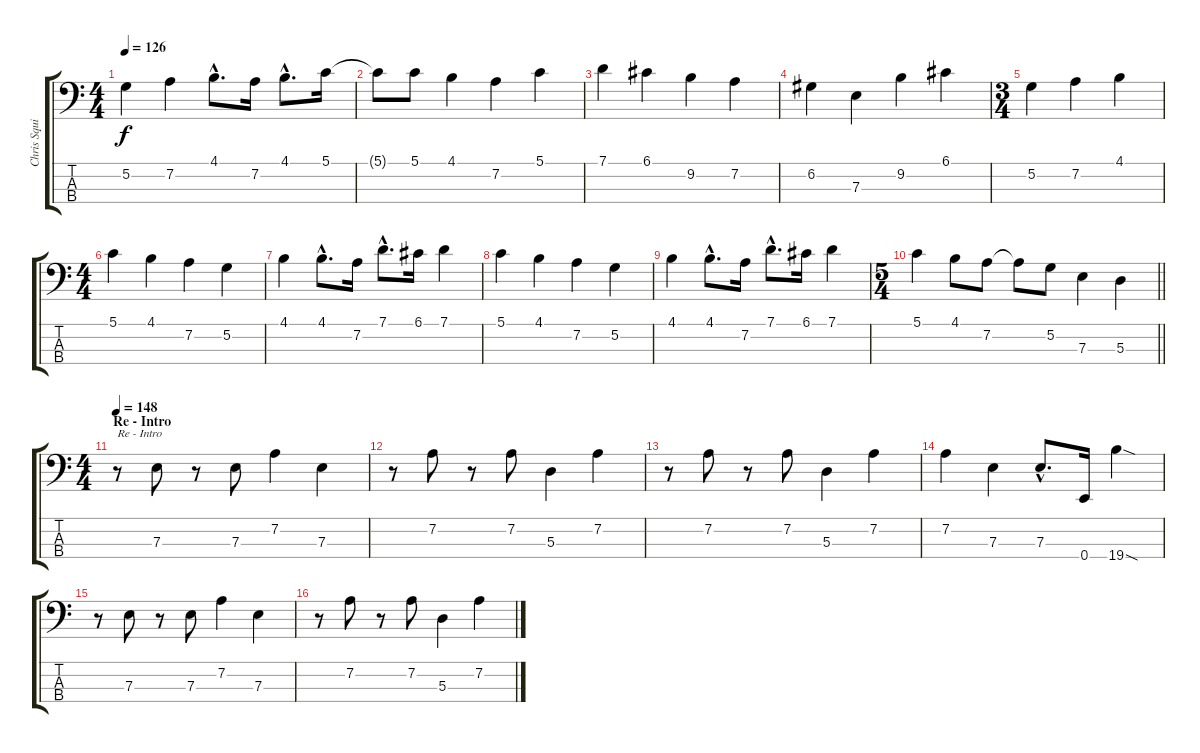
\track ("Chris Squire" "Chris Squi") {instrument electricbasspick}
\staff {score tabs}
\tuning (G2 D2 A1 E1) {hide}
\ts (4 4)
\tempo 126
\clef f4
\ks c
5.2.4{dy f} 7.2.4 4.1{hac}.8{d} 7.2.16 4.1{hac}.8{d} 5.1.16 |
5.1{t}.8 5.1.8 4.1.4 7.2.4 5.1.4 |
7.1.4 6.1.4 9.2.4 7.2.4 |
6.2.4 7.3.4 9.2.4 6.1.4 |
\ts (3 4)
5.2.4 7.2.4 4.1.4 |
\ts (4 4)
5.1.4 4.1.4 7.2.4 5.2.4 |
4.1.4 4.1{hac}.8{d} 7.2.16 7.1{hac}.8{d} 6.1.16 7.1.4 |
5.1.4 4.1.4 7.2.4 5.2.4 |
4.1.4 4.1{hac}.8{d} 7.2.16 7.1{hac}.8{d} 6.1.16 7.1.4 |
\ts (5 4)
\barLineRight lightlight
5.1.4 4.1.8 7.2.8 7.2{t}.8 5.2.8 7.3.4 5.3.4 |
\ts (4 4)
\section ("" "Re - Intro")
\tempo 148
r.8{txt "Re - Intro"} 7.3.8 r.8 7.3.8 7.2.4 7.3.4 |
r.8 7.2.8 r.8 7.2.8 5.3.4 7.2.4 |
r.8 7.2.8 r.8 7.2.8 5.3.4 7.2.4 |
7.2.4 7.3.4 7.3{hac}.8{d} 0.4.16 19.4{sod}.4 |
r.8 7.3.8 r.8 7.3.8 7.2.4 7.3.4 |
r.8 7.2.8 r.8 7.2.8 5.3.4 7.2.4
